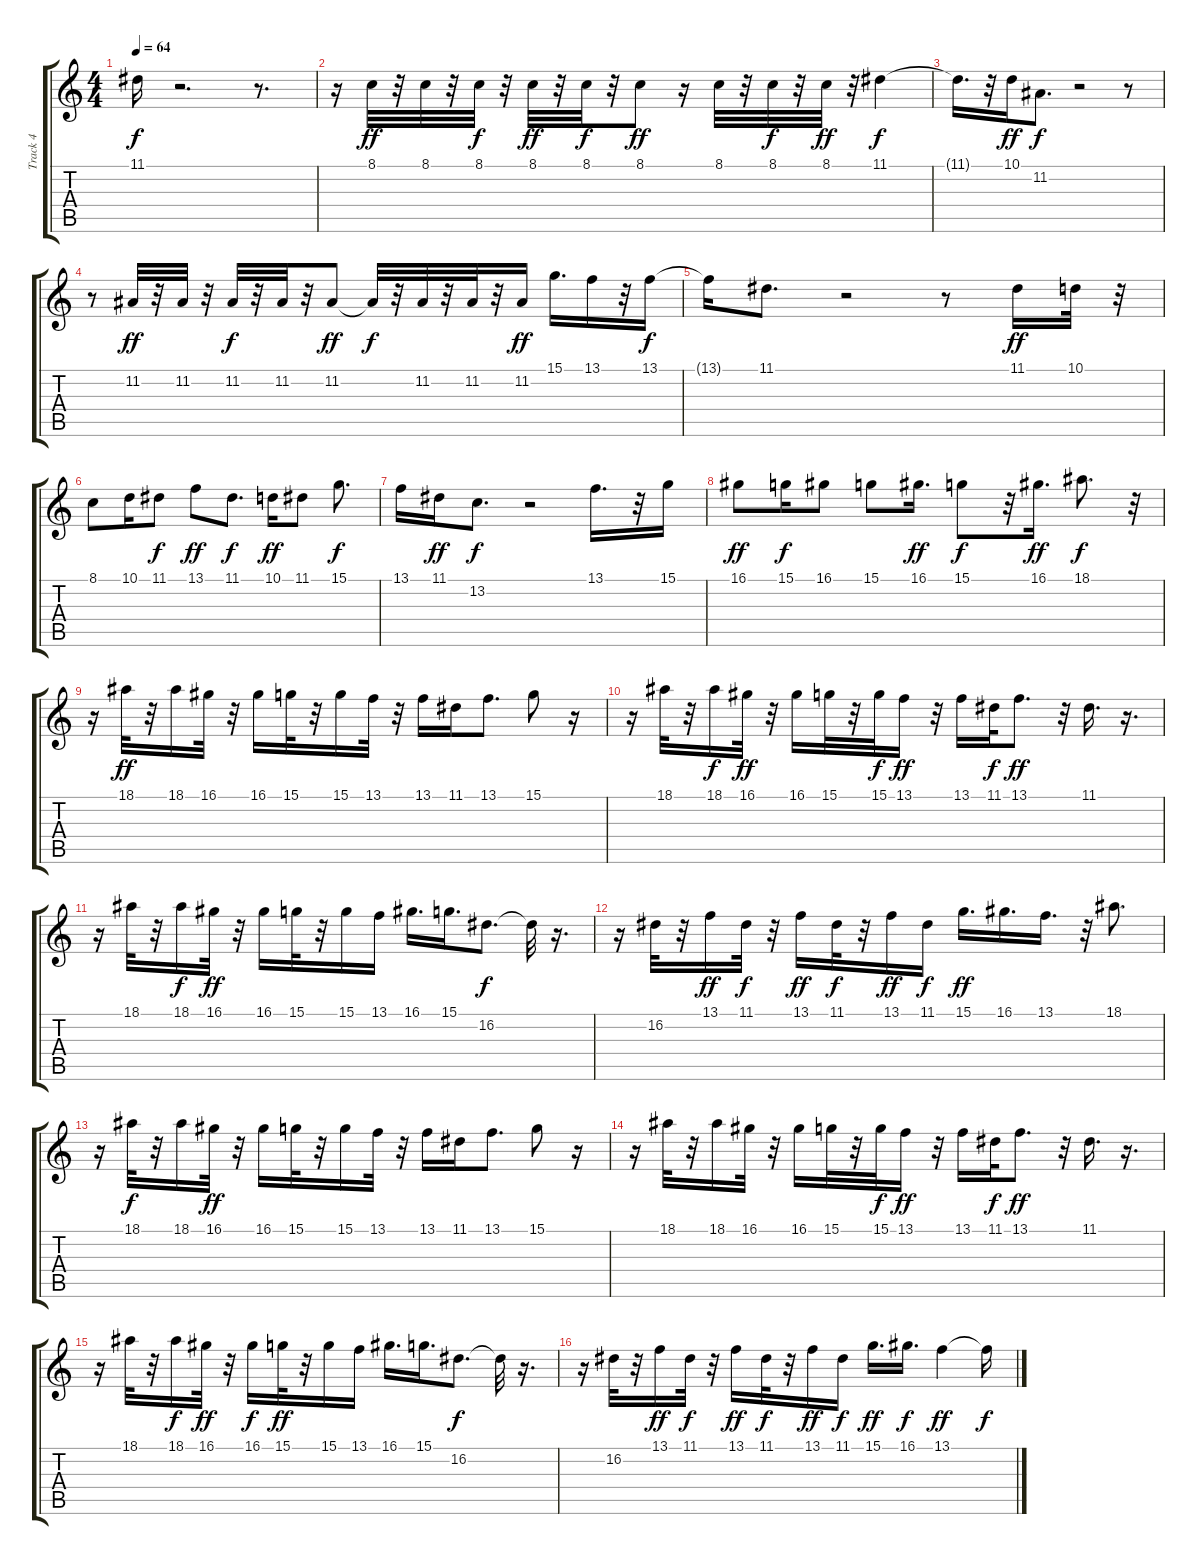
\track ("Track 4" "Track 4") {instrument harmonica}
\staff {score tabs}
\tuning (E4 B3 G3 D3 A2 E2) {hide}
\ts (4 4)
\tempo 64
\clef g2
\ks c
11.1{t}.16{dy f} r.2{d} r.8{d} |
r.16 8.1.32{dy ff} r.32 8.1.32 r.32 8.1.32{dy f} r.32 8.1.32{dy ff} r.32 8.1.32{dy f} r.32 8.1.8{dy ff} r.16 8.1.32 r.32 8.1.32{dy f} r.32 8.1.32{dy ff} r.32 11.1.4{dy f} |
11.1{t}.16{d} r.32 10.1.16{dy ff} 11.2.8{d dy f} r.2 r.8 |
r.8 11.2.32{dy ff} r.32 11.2.32 r.32 11.2.32{dy f} r.32 11.2.32 r.32 11.2.8{dy ff} 11.2{t}.32{dy f} r.32 11.2.32 r.32 11.2.32 r.32 11.2.16{dy ff} 15.1.16{d} 13.1.16 r.32 13.1.16{dy f} |
13.1{t}.16 11.1.8{d} r.2 r.8 11.1.16{dy ff} 10.1.32 r.32 |
8.1.8 10.1.16 11.1.8{dy f} 13.1.8{dy ff} 11.1.8{d dy f} 10.1.16{dy ff} 11.1.8 15.1.8{d dy f} |
13.1.16 11.1.16{dy ff} 13.2.8{d dy f} r.2 13.1.16{d} r.32 15.1.16 |
16.1.8{dy ff} 15.1.16{dy f} 16.1.8 15.1.8 16.1.16{d dy ff} 15.1.8{dy f} r.32 16.1.16{d dy ff} 18.1.8{d dy f} r.32 |
r.16 18.1.32{dy ff} r.32 18.1.16 16.1.32 r.32 16.1.16 15.1.32 r.32 15.1.16 13.1.32 r.32 13.1.16 11.1.16 13.1.8{d} 15.1.8 r.16 |
r.16 18.1.32 r.32 18.1.16{dy f} 16.1.32{dy ff} r.32 16.1.16 15.1.32 r.32 15.1.32{dy f} 13.1.16{dy ff} r.32 13.1.16 11.1.32{dy f} 13.1.8{d dy ff} r.32 11.1.16{d} r.16{d} |
r.16 18.1.32 r.32 18.1.16{dy f} 16.1.32{dy ff} r.32 16.1.16 15.1.32 r.32 15.1.16 13.1.16 16.1.16{d} 15.1.16{d} 16.2.8{d dy f} 16.2{t}.32 r.16{d} |
r.16 16.2.32 r.32 13.1.16{dy ff} 11.1.32{dy f} r.32 13.1.16{dy ff} 11.1.32{dy f} r.32 13.1.16{dy ff} 11.1.16{dy f} 15.1.16{d dy ff} 16.1.16{d} 13.1.16{d} r.32 18.1.8{d} |
r.16 18.1.32{dy f} r.32 18.1.16 16.1.32{dy ff} r.32 16.1.16 15.1.32 r.32 15.1.16 13.1.32 r.32 13.1.16 11.1.16 13.1.8{d} 15.1.8 r.16 |
r.16 18.1.32 r.32 18.1.16 16.1.32 r.32 16.1.16 15.1.32 r.32 15.1.32{dy f} 13.1.16{dy ff} r.32 13.1.16 11.1.32{dy f} 13.1.8{d dy ff} r.32 11.1.16{d} r.16{d} |
r.16 18.1.32 r.32 18.1.16{dy f} 16.1.32{dy ff} r.32 16.1.16{dy f} 15.1.32{dy ff} r.32 15.1.16 13.1.16 16.1.16{d} 15.1.16{d} 16.2.8{d dy f} 16.2{t}.32 r.16{d} |
r.16 16.2.32 r.32 13.1.16{dy ff} 11.1.32{dy f} r.32 13.1.16{dy ff} 11.1.32{dy f} r.32 13.1.16{dy ff} 11.1.16{dy f} 15.1.16{d dy ff} 16.1.16{d dy f} 13.1.4{dy ff} 13.1{t}.16{dy f}
